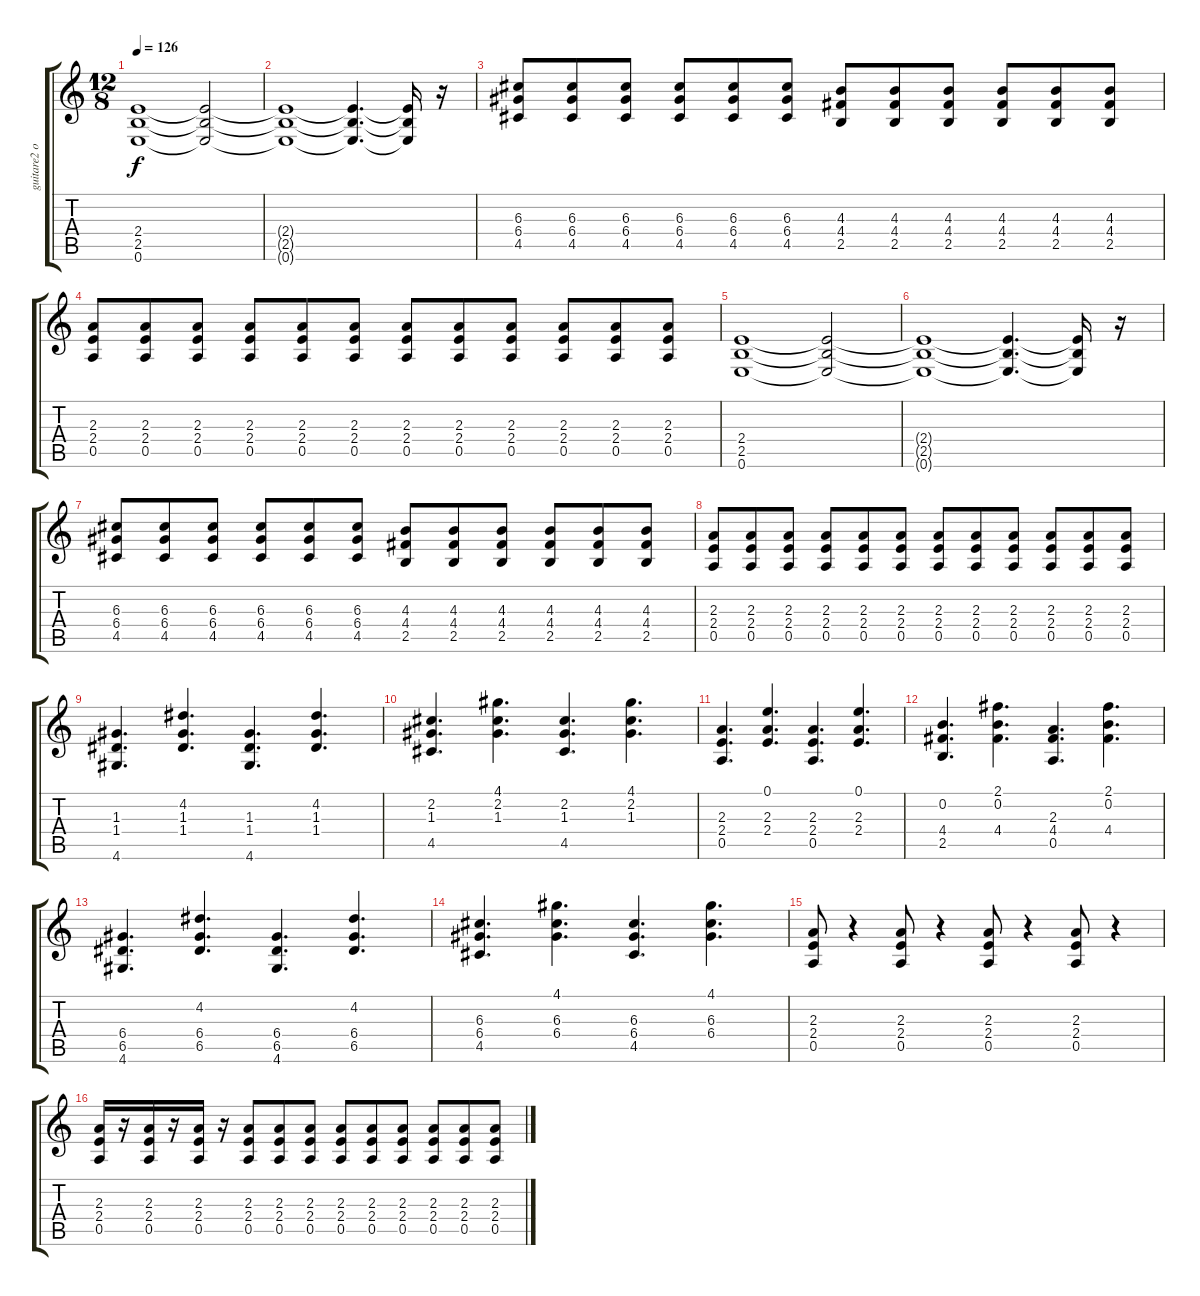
\track ("guitare2 overdrive" "guitare2 o") {instrument overdrivenguitar}
\staff {score tabs}
\tuning (E4 B3 G3 D3 A2 E2) {hide}
\ts (12 8)
\tempo 126
\clef g2
\ks c
(2.4 2.5 0.6).1{dy f} (2.4{t} 2.5{t} 0.6{t}).2 |
(2.4{t} 2.5{t} 0.6{t}).1 (2.4{t} 2.5{t} 0.6{t}).4{d} (2.4{t} 2.5{t} 0.6{t}).16 r.16 |
(6.3 6.4 4.5).8 (6.3 6.4 4.5).8 (6.3 6.4 4.5).8 (6.3 6.4 4.5).8 (6.3 6.4 4.5).8 (6.3 6.4 4.5).8 (4.3 4.4 2.5).8 (4.3 4.4 2.5).8 (4.3 4.4 2.5).8 (4.3 4.4 2.5).8 (4.3 4.4 2.5).8 (4.3 4.4 2.5).8 |
(2.3 2.4 0.5).8 (2.3 2.4 0.5).8 (2.3 2.4 0.5).8 (2.3 2.4 0.5).8 (2.3 2.4 0.5).8 (2.3 2.4 0.5).8 (2.3 2.4 0.5).8 (2.3 2.4 0.5).8 (2.3 2.4 0.5).8 (2.3 2.4 0.5).8 (2.3 2.4 0.5).8 (2.3 2.4 0.5).8 |
(2.4 2.5 0.6).1 (2.4{t} 2.5{t} 0.6{t}).2 |
(2.4{t} 2.5{t} 0.6{t}).1 (2.4{t} 2.5{t} 0.6{t}).4{d} (2.4{t} 2.5{t} 0.6{t}).16 r.16 |
(6.3 6.4 4.5).8 (6.3 6.4 4.5).8 (6.3 6.4 4.5).8 (6.3 6.4 4.5).8 (6.3 6.4 4.5).8 (6.3 6.4 4.5).8 (4.3 4.4 2.5).8 (4.3 4.4 2.5).8 (4.3 4.4 2.5).8 (4.3 4.4 2.5).8 (4.3 4.4 2.5).8 (4.3 4.4 2.5).8 |
(2.3 2.4 0.5).8 (2.3 2.4 0.5).8 (2.3 2.4 0.5).8 (2.3 2.4 0.5).8 (2.3 2.4 0.5).8 (2.3 2.4 0.5).8 (2.3 2.4 0.5).8 (2.3 2.4 0.5).8 (2.3 2.4 0.5).8 (2.3 2.4 0.5).8 (2.3 2.4 0.5).8 (2.3 2.4 0.5).8 |
(1.3 1.4 4.6).4{d} (4.2 1.3 1.4).4{d} (1.3 1.4 4.6).4{d} (4.2 1.3 1.4).4{d} |
(2.2 1.3 4.5).4{d} (4.1 2.2 1.3).4{d} (2.2 1.3 4.5).4{d} (4.1 2.2 1.3).4{d} |
(2.3 2.4 0.5).4{d} (0.1 2.3 2.4).4{d} (2.3 2.4 0.5).4{d} (0.1 2.3 2.4).4{d} |
(0.2 4.4 2.5).4{d} (2.1 0.2 4.4).4{d} (2.3 4.4 0.5).4{d} (2.1 0.2 4.4).4{d} |
(6.4 6.5 4.6).4{d} (4.2 6.4 6.5).4{d} (6.4 6.5 4.6).4{d} (4.2 6.4 6.5).4{d} |
(6.3 6.4 4.5).4{d} (4.1 6.3 6.4).4{d} (6.3 6.4 4.5).4{d} (4.1 6.3 6.4).4{d} |
(2.3 2.4 0.5).8 r.4 (2.3 2.4 0.5).8 r.4 (2.3 2.4 0.5).8 r.4 (2.3 2.4 0.5).8 r.4 |
(2.3 2.4 0.5).16 r.16 (2.3 2.4 0.5).16 r.16 (2.3 2.4 0.5).16 r.16 (2.3 2.4 0.5).8 (2.3 2.4 0.5).8 (2.3 2.4 0.5).8 (2.3 2.4 0.5).8 (2.3 2.4 0.5).8 (2.3 2.4 0.5).8 (2.3 2.4 0.5).8 (2.3 2.4 0.5).8 (2.3 2.4 0.5).8
